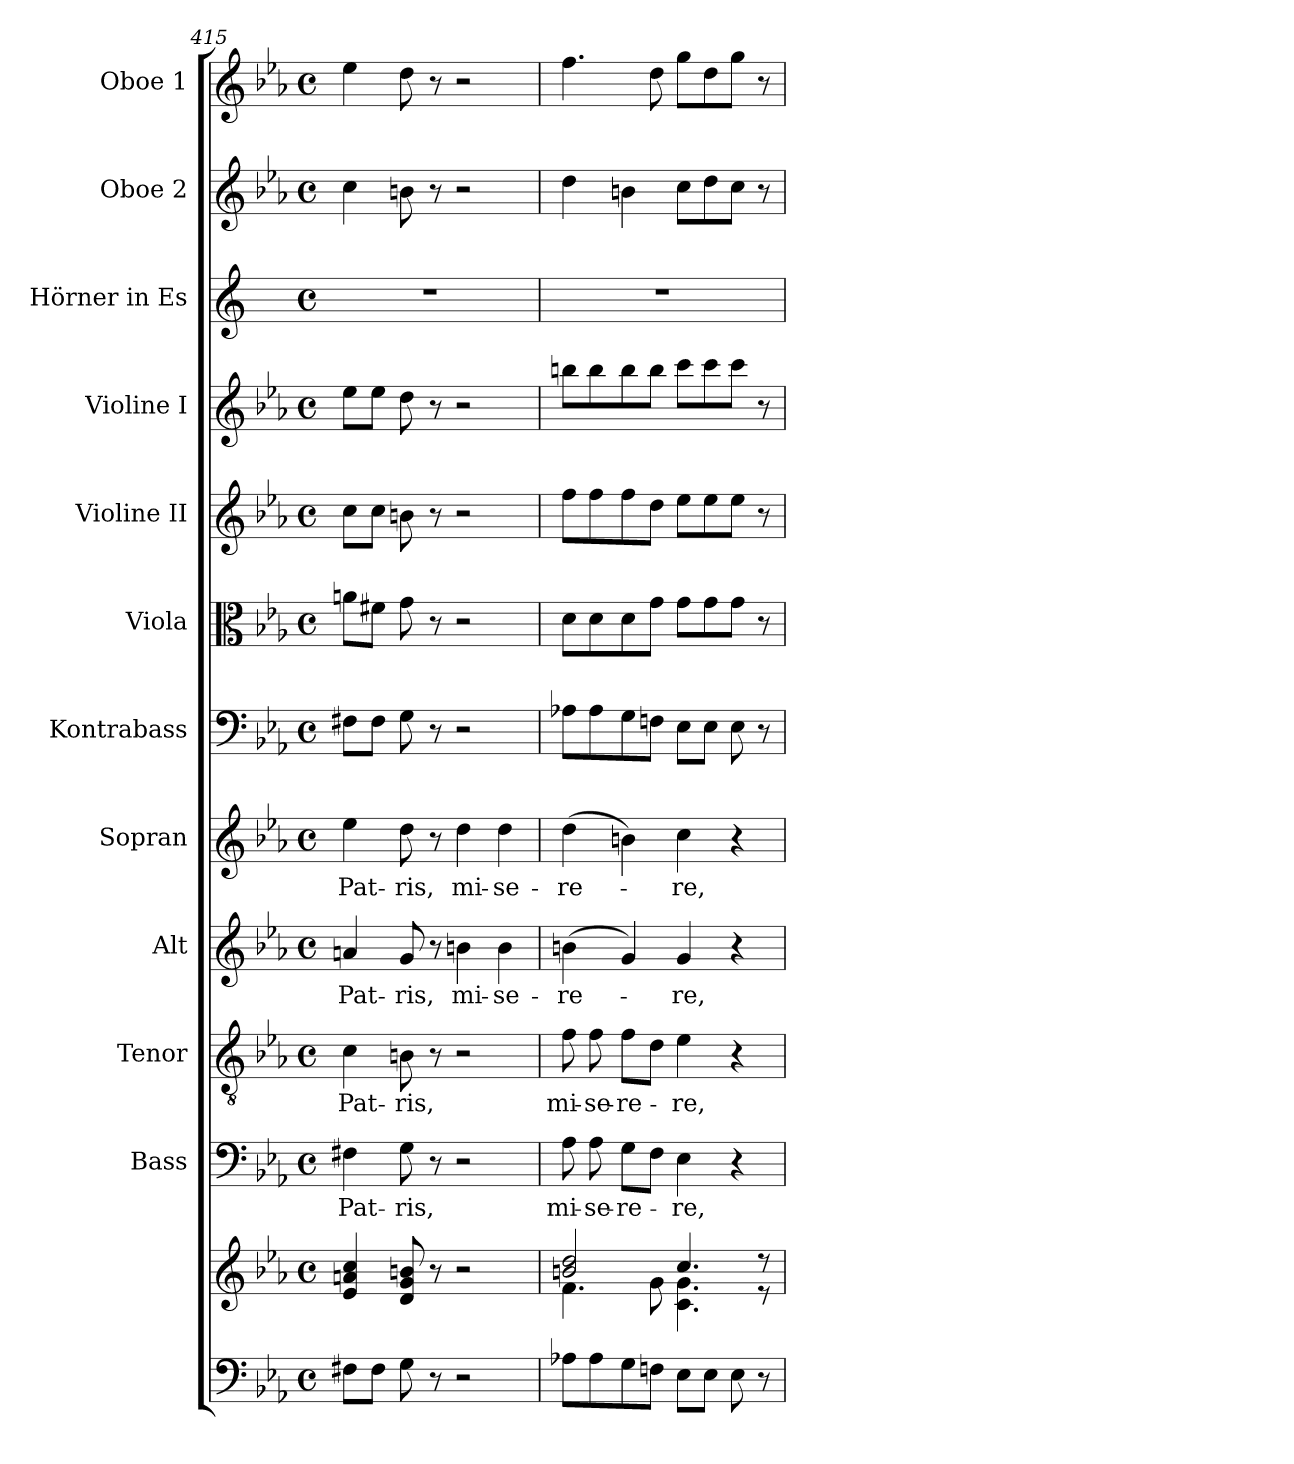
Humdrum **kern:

**kern	**kern	**kern	**text	**kern	**text	**kern	**text	**kern	**text	**kern	**kern	**kern	**kern	**kern	**kern	**kern
*part12	*part12	*part11	*part11	*part10	*part10	*part9	*part9	*part8	*part8	*part7	*part6	*part5	*part4	*part3	*part2	*part1
*staff13	*staff12	*staff11	*staff11	*staff10	*staff10	*staff9	*staff9	*staff8	*staff8	*staff7	*staff6	*staff5	*staff4	*staff3	*staff2	*staff1
*	*	*I"Bass	*	*I"Tenor	*	*I"Alt	*	*I"Sopran	*	*I"Kontrabass	*I"Viola	*I"Violine II	*I"Violine I	*I"Hörner in Es	*I"Oboe 2	*I"Oboe 1
*	*	*I'B.	*	*I'T.	*	*I'A.	*	*I'S.	*	*I'Kb.	*I'Vla.	*I'Vl. II	*I'Vl. I	*	*I'Ob. 2	*I'Ob. 1
*clefF4	*clefG2	*clefF4	*	*clefGv2	*	*clefG2	*	*clefG2	*	*clefF4	*clefC3	*clefG2	*clefG2	*clefG2	*clefG2	*clefG2
*	*	*	*	*	*	*	*	*	*	*ITrd7c12	*	*	*	*ITrd5c9	*	*
*k[b-e-a-]	*k[b-e-a-]	*k[b-e-a-]	*	*k[b-e-a-]	*	*k[b-e-a-]	*	*k[b-e-a-]	*	*k[b-e-a-]	*k[b-e-a-]	*k[b-e-a-]	*k[b-e-a-]	*k[b-e-a-]	*k[b-e-a-]	*k[b-e-a-]
*E-:	*E-:	*E-:	*	*E-:	*	*E-:	*	*E-:	*	*E-:	*E-:	*E-:	*E-:	*E-:	*E-:	*E-:
*M4/4	*M4/4	*M4/4	*	*M4/4	*	*M4/4	*	*M4/4	*	*M4/4	*M4/4	*M4/4	*M4/4	*M4/4	*M4/4	*M4/4
*met(c)	*met(c)	*met(c)	*	*met(c)	*	*met(c)	*	*met(c)	*	*met(c)	*met(c)	*met(c)	*met(c)	*met(c)	*met(c)	*met(c)
=415	=415	=415	=415	=415	=415	=415	=415	=415	=415	=415	=415	=415	=415	=415	=415	=415
!	!	!	!LO:LY:b	!	!LO:LY:b	!	!LO:LY:b	!	!LO:LY:b	!	!	!	!	!	!	!
8F#X\L	4e-/ 4an/ 4cc/	4F#X\	Pat-	4c\	Pat-	4an/	Pat-	4ee-\	Pat-	8FF#X\L	8an\L	8cc\L	8ee-\L	1r	4cc\	4ee-\
8F#\J	.	.	.	.	.	.	.	.	.	8FF#\J	8f#X\J	8cc\J	8ee-\J	.	.	.
!	!	!	!LO:LY:b	!	!LO:LY:b	!	!LO:LY:b	!	!LO:LY:b	!	!	!	!	!	!	!
8G\	8d/ 8g/ 8bn/	8G\	-ris,	8Bn\	-ris,	8g/	-ris,	8dd\	-ris,	8GG\	8g\	8bn\	8dd\	.	8bn\	8dd\
8r	8r	8r	.	8r	.	8r	.	8r	.	8r	8r	8r	8r	.	8r	8r
!	!	!	!	!	!	!	!LO:LY:b	!	!LO:LY:b	!	!	!	!	!	!	!
2r	2r	2r	.	2r	.	4bn\	mi-	4dd\	mi-	2r	2r	2r	2r	.	2r	2r
!	!	!	!	!	!	!	!LO:LY:b	!	!LO:LY:b	!	!	!	!	!	!	!
.	.	.	.	.	.	4b\	-se-	4dd\	-se-	.	.	.	.	.	.	.
=416	=416	=416	=416	=416	=416	=416	=416	=416	=416	=416	=416	=416	=416	=416	=416	=416
*	*^	*	*	*	*	*	*	*	*	*	*	*	*	*	*	*
!	!	!	!	!LO:LY:b	!	!LO:LY:b	!	!LO:LY:b	!	!LO:LY:b	!	!	!	!	!	!	!
8A-X\L	2bn/ 2dd/	4.f\	8A-\	mi-	8f\	mi-	(>4bn\	-re-	(>4dd\	-re-	8AA-X\L	8d\L	8ff\L	8bbn\L	1r	4dd\	4.ff\
!	!	!	!	!LO:LY:b	!	!LO:LY:b	!	!	!	!	!	!	!	!	!	!	!
8A-\	.	.	8A-\	-se-	8f\	-se-	.	.	.	.	8AA-\	8d\	8ff\	8bb\	.	.	.
!	!	!	!	!LO:LY:b	!	!LO:LY:b	!	!	!	!	!	!	!	!	!	!	!
8G\	.	.	8G\L	-re-	8f\L	-re-	4g/)	.	4bn\)	.	8GG\	8d\	8ff\	8bb\	.	4bn\	.
8Fn\J	.	8g\	8F\J	.	8d\J	.	.	.	.	.	8FFn\J	8g\J	8dd\J	8bb\J	.	.	8dd\
!	!	!	!	!LO:LY:b	!	!LO:LY:b	!	!LO:LY:b	!	!LO:LY:b	!	!	!	!	!	!	!
8E-\L	4.cc/	4.c\ 4.g\	4E-\	-re,	4e-\	-re,	4g/	-re,	4cc\	-re,	8EE-\L	8g\L	8ee-\L	8ccc\L	.	8cc\L	8gg\L
8E-\J	.	.	.	.	.	.	.	.	.	.	8EE-\J	8g\	8ee-\	8ccc\	.	8dd\	8dd\
8E-\	.	.	4r	.	4r	.	4r	.	4r	.	8EE-\	8g\J	8ee-\J	8ccc\J	.	8cc\J	8gg\J
8r	8r	8r	.	.	.	.	.	.	.	.	8r	8r	8r	8r	.	8r	8r
*	*v	*v	*	*	*	*	*	*	*	*	*	*	*	*	*	*	*
=	=	=	=	=	=	=	=	=	=	=	=	=	=	=	=	=
*-	*-	*-	*-	*-	*-	*-	*-	*-	*-	*-	*-	*-	*-	*-	*-	*-
